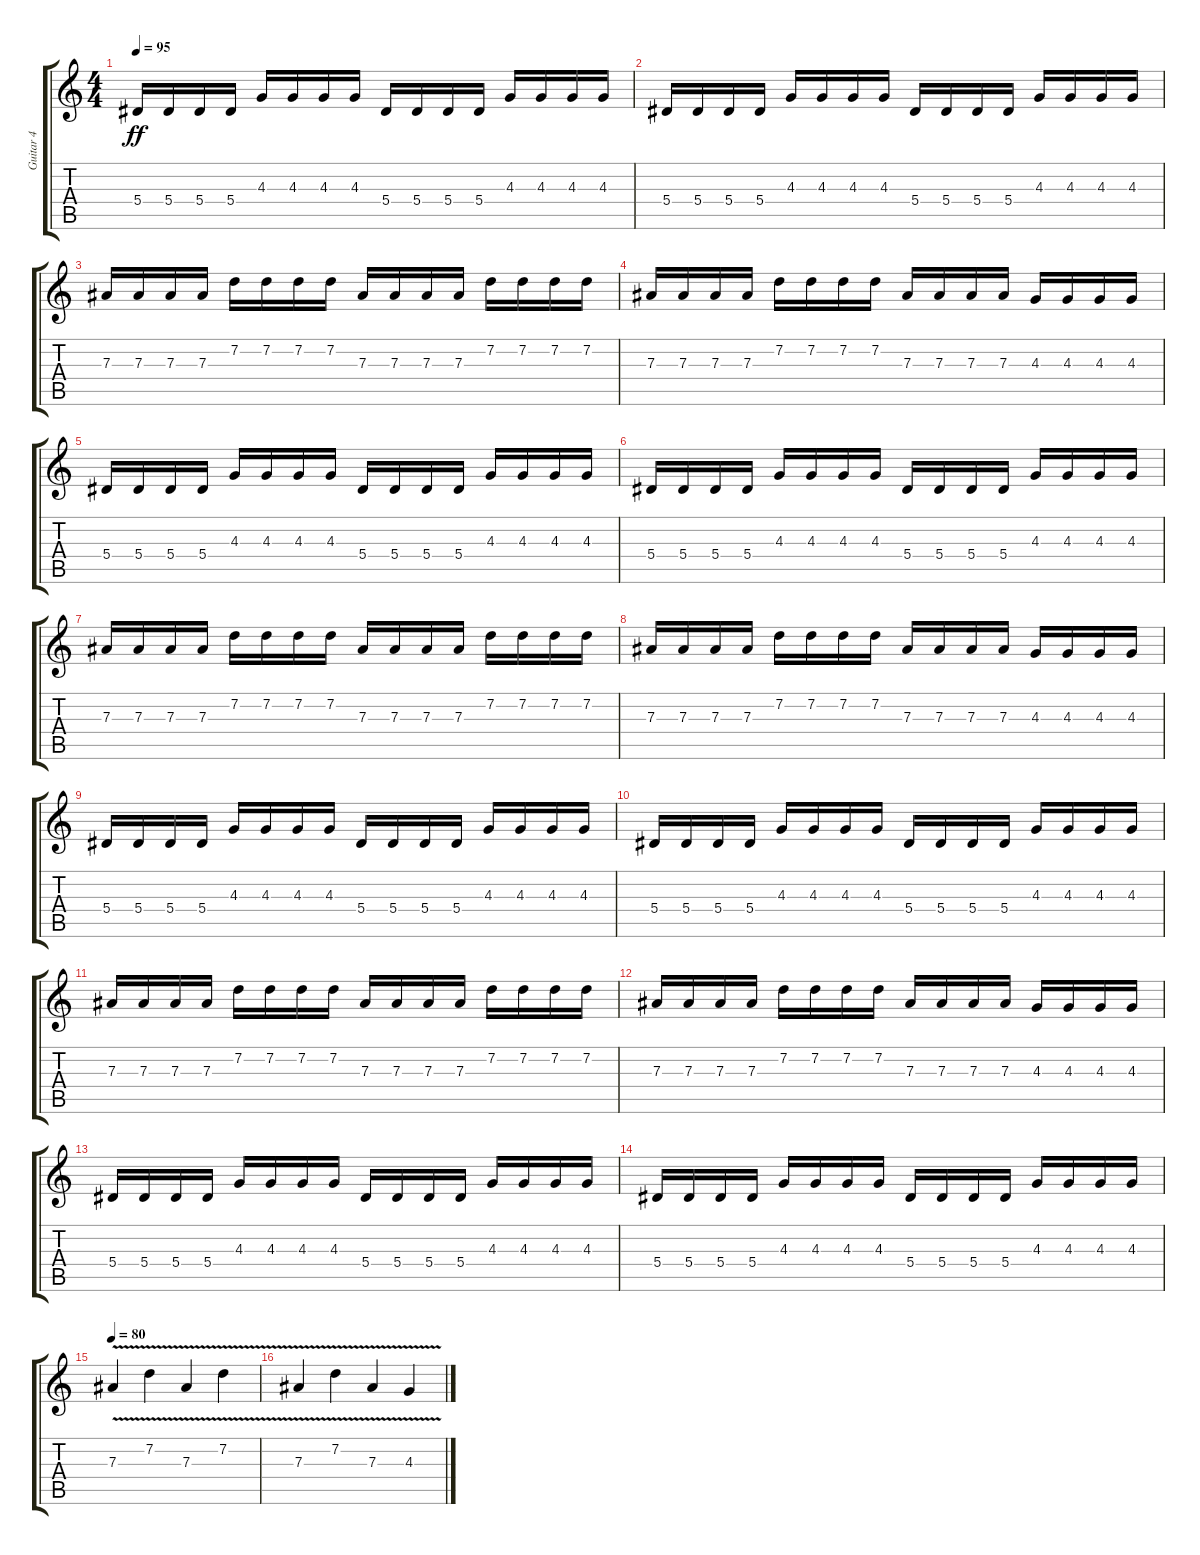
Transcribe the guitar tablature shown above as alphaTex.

\track ("Guitar 4" "Guitar 4") {instrument distortionguitar}
\staff {score tabs}
\tuning (C4 G3 Eb3 Bb2 F2 C2) {hide}
\ts (4 4)
\tempo 95
\clef g2
\ks c
5.4.16{dy ff} 5.4.16 5.4.16 5.4.16 4.3.16 4.3.16 4.3.16 4.3.16 5.4.16 5.4.16 5.4.16 5.4.16 4.3.16 4.3.16 4.3.16 4.3.16 |
5.4.16 5.4.16 5.4.16 5.4.16 4.3.16 4.3.16 4.3.16 4.3.16 5.4.16 5.4.16 5.4.16 5.4.16 4.3.16 4.3.16 4.3.16 4.3.16 |
7.3.16 7.3.16 7.3.16 7.3.16 7.2.16 7.2.16 7.2.16 7.2.16 7.3.16 7.3.16 7.3.16 7.3.16 7.2.16 7.2.16 7.2.16 7.2.16 |
7.3.16 7.3.16 7.3.16 7.3.16 7.2.16 7.2.16 7.2.16 7.2.16 7.3.16 7.3.16 7.3.16 7.3.16 4.3.16 4.3.16 4.3.16 4.3.16 |
5.4.16 5.4.16 5.4.16 5.4.16 4.3.16 4.3.16 4.3.16 4.3.16 5.4.16 5.4.16 5.4.16 5.4.16 4.3.16 4.3.16 4.3.16 4.3.16 |
5.4.16 5.4.16 5.4.16 5.4.16 4.3.16 4.3.16 4.3.16 4.3.16 5.4.16 5.4.16 5.4.16 5.4.16 4.3.16 4.3.16 4.3.16 4.3.16 |
7.3.16 7.3.16 7.3.16 7.3.16 7.2.16 7.2.16 7.2.16 7.2.16 7.3.16 7.3.16 7.3.16 7.3.16 7.2.16 7.2.16 7.2.16 7.2.16 |
7.3.16 7.3.16 7.3.16 7.3.16 7.2.16 7.2.16 7.2.16 7.2.16 7.3.16 7.3.16 7.3.16 7.3.16 4.3.16 4.3.16 4.3.16 4.3.16 |
5.4.16 5.4.16 5.4.16 5.4.16 4.3.16 4.3.16 4.3.16 4.3.16 5.4.16 5.4.16 5.4.16 5.4.16 4.3.16 4.3.16 4.3.16 4.3.16 |
5.4.16 5.4.16 5.4.16 5.4.16 4.3.16 4.3.16 4.3.16 4.3.16 5.4.16 5.4.16 5.4.16 5.4.16 4.3.16 4.3.16 4.3.16 4.3.16 |
7.3.16 7.3.16 7.3.16 7.3.16 7.2.16 7.2.16 7.2.16 7.2.16 7.3.16 7.3.16 7.3.16 7.3.16 7.2.16 7.2.16 7.2.16 7.2.16 |
7.3.16 7.3.16 7.3.16 7.3.16 7.2.16 7.2.16 7.2.16 7.2.16 7.3.16 7.3.16 7.3.16 7.3.16 4.3.16 4.3.16 4.3.16 4.3.16 |
5.4.16 5.4.16 5.4.16 5.4.16 4.3.16 4.3.16 4.3.16 4.3.16 5.4.16 5.4.16 5.4.16 5.4.16 4.3.16 4.3.16 4.3.16 4.3.16 |
5.4.16 5.4.16 5.4.16 5.4.16 4.3.16 4.3.16 4.3.16 4.3.16 5.4.16 5.4.16 5.4.16 5.4.16 4.3.16 4.3.16 4.3.16 4.3.16 |
\tempo 80
7.3{v}.4 7.2{v}.4 7.3{v}.4 7.2{v}.4 |
7.3{v}.4 7.2{v}.4 7.3{v}.4 4.3{v}.4
